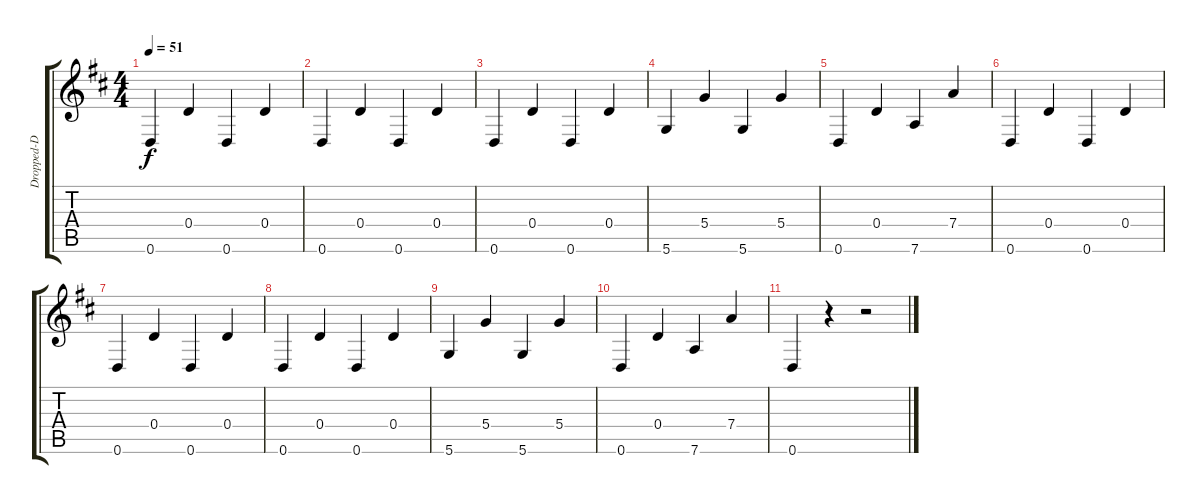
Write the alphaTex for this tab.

\track ("Dropped-D" "Dropped-D") {instrument acousticguitarnylon}
\staff {score tabs}
\tuning (E4 B3 G3 D3 A2 D2) {hide}
\ts (4 4)
\tempo 51
\clef g2
\ks d
0.6.4{dy f instrument acousticguitarnylon} 0.4.4 0.6.4 0.4.4 |
0.6.4 0.4.4 0.6.4 0.4.4 |
0.6.4 0.4.4 0.6.4 0.4.4 |
5.6.4 5.4.4 5.6.4 5.4.4 |
0.6.4 0.4.4 7.6.4 7.4.4 |
0.6.4 0.4.4 0.6.4 0.4.4 |
0.6.4 0.4.4 0.6.4 0.4.4 |
0.6.4 0.4.4 0.6.4 0.4.4 |
5.6.4 5.4.4 5.6.4 5.4.4 |
0.6.4 0.4.4 7.6.4 7.4.4 |
0.6.4 r.4 r.2
